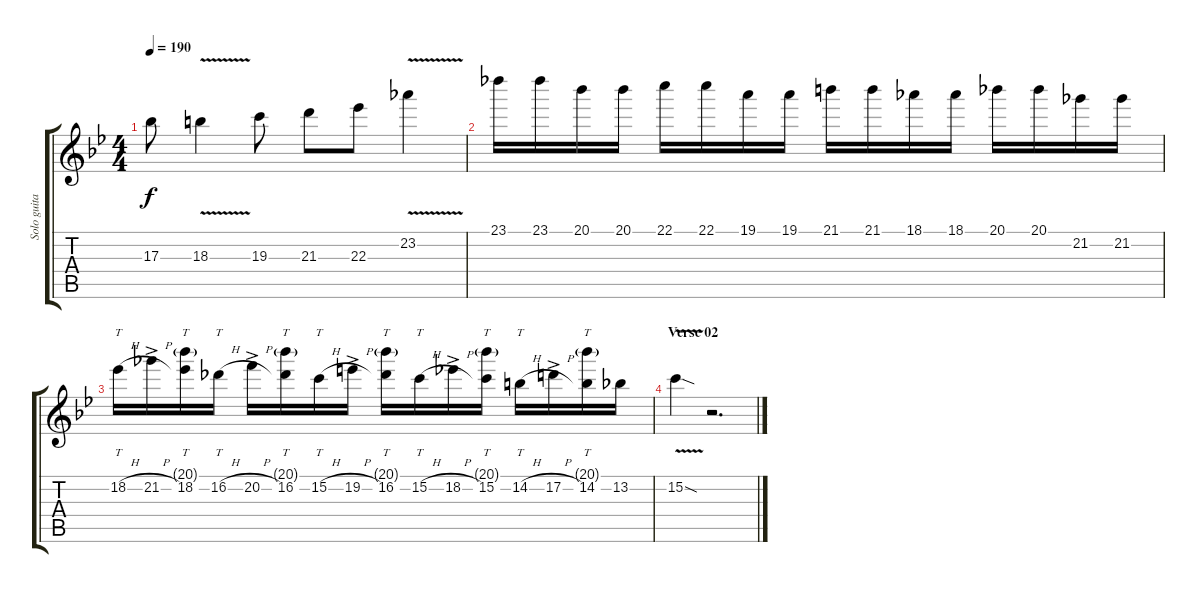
\track ("Solo guitar" "Solo guita") {instrument overdrivenguitar}
\staff {score tabs}
\tuning (D4 A3 F3 C3 G2 C2) {hide}
\ts (4 4)
\tempo 190
\clef g2
\ks bb
17.3.8{dy f} 18.3{v}.4 19.3.8 21.3.8 22.3.8 23.2{v}.4 |
23.1.16 23.1.16 20.1.16 20.1.16 22.1.16 22.1.16 19.1.16 19.1.16 21.1.16 21.1.16 18.1.16 18.1.16 20.1.16 20.1.16 21.2.16 21.2.16 |
18.2{h}.16{tt} 21.2{h ac}.16 (20.1{g} 18.2).16{tt} 16.2{h}.16{tt} 20.2{h ac}.16 (20.1{g} 16.2).16{tt} 15.2{h}.16{tt} 19.2{h ac}.16 (20.1{g} 16.2).16{tt} 15.2{h}.16{tt} 18.2{h ac}.16 (20.1{g} 15.2).16{tt} 14.2{h}.16{tt} 17.2{h ac}.16 (20.1{g} 14.2).16{tt} 13.2.16 |
\section ("" "Verse 02")
15.2{v sod}.4 r.2{d}
